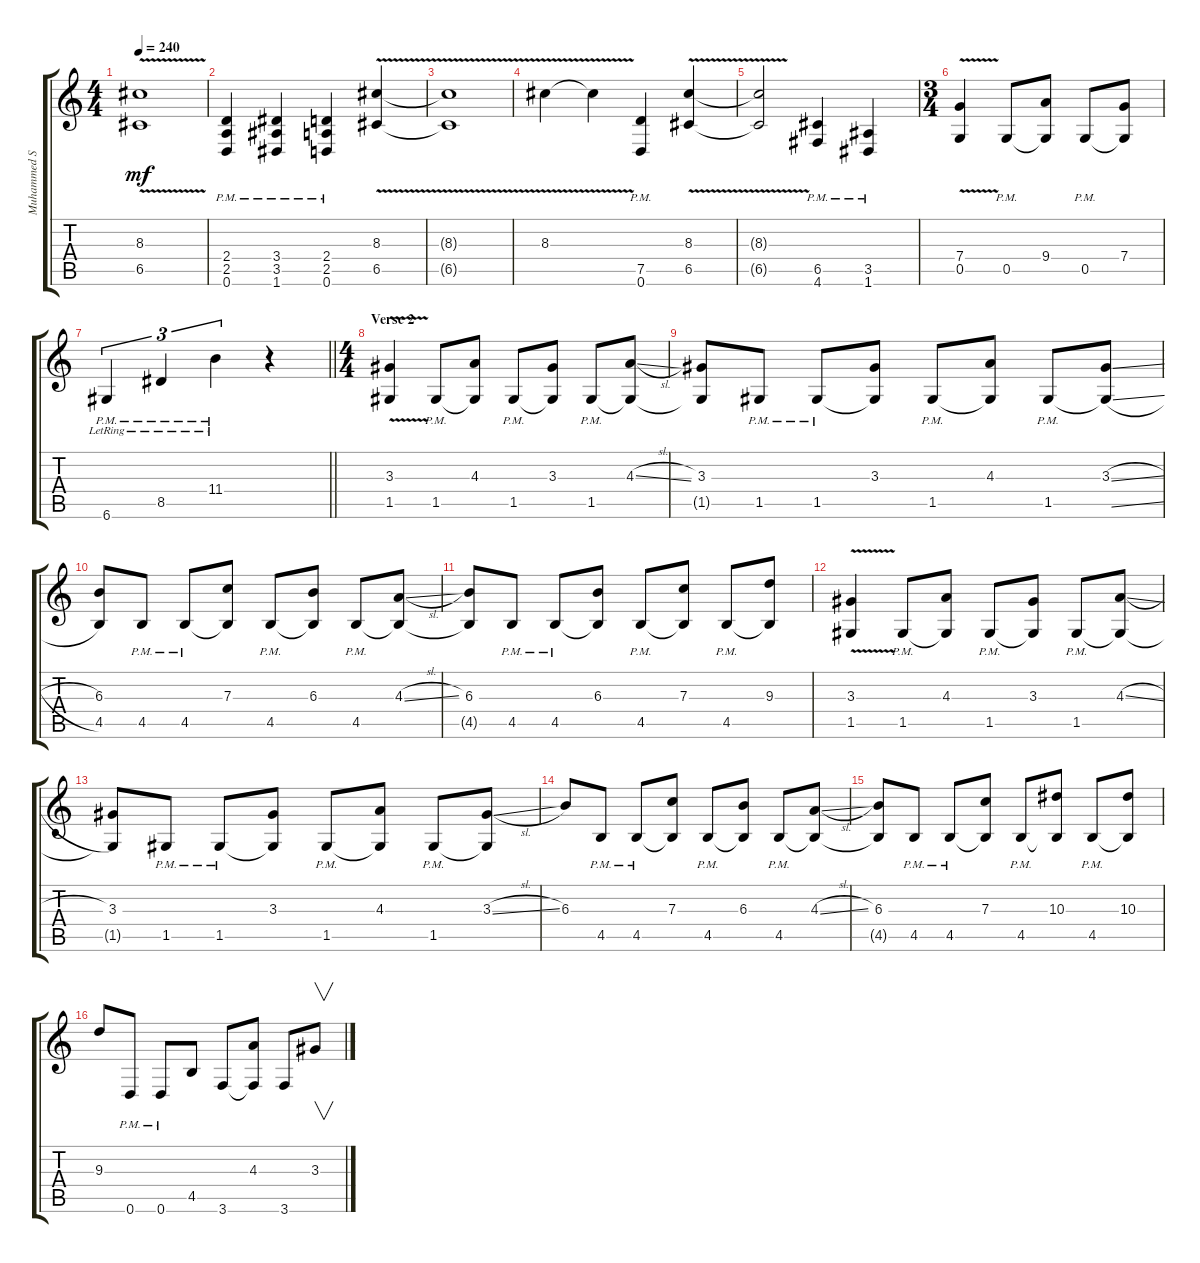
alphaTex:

\track ("Muhammed Suicmez" "Muhammed S") {instrument distortionguitar}
\staff {score tabs}
\tuning (D4 A3 F3 C3 G2 D2) {hide}
\ts (4 4)
\tempo 240
\clef g2
\ks c
(8.3{v t} 6.5{v t}).1{dy mf} |
(2.4{pm} 2.5{pm} 0.6{pm}).4 (3.4{pm} 3.5{pm} 1.6{pm}).4 (2.4{pm} 2.5{pm} 0.6{pm}).4 (8.3{v} 6.5{v}).4 |
(8.3{v t} 6.5{v t}).1 |
8.3{v}.4 8.3{v t}.4 (7.5{pm} 0.6{pm}).4 (8.3{v} 6.5{v}).4 |
(8.3{v t} 6.5{v t}).2 (6.5{pm} 4.6{pm}).4 (3.5{pm} 1.6{pm}).4 |
\ts (3 4)
(7.4{v} 0.5{v}).4 0.5{pm}.8 (9.4 0.5{t}).8 0.5{pm}.8 (7.4 0.5{t}).8 |
\barLineRight lightlight
6.6{pm lr}.4{tu (3 2)} 8.5{pm lr}.4{tu (3 2)} 11.4{pm lr}.4{tu (3 2)} r.4 |
\ts (4 4)
\section ("" "Verse 2")
(3.3{v} 1.5{v}).4 1.5{pm}.8 (4.3 1.5{t}).8 1.5{pm}.8 (3.3 1.5{t}).8 1.5{pm}.8 (4.3{sl} 1.5{t}).8 |
(3.3 1.5{t}).8 1.5{pm}.8 1.5{pm}.8 (3.3 1.5{t}).8 1.5{pm}.8 (4.3 1.5{t}).8 1.5{pm}.8 (3.3{sl} 1.5{sl t}).8 |
(6.3 4.5).8 4.5{pm}.8 4.5{pm}.8 (7.3 4.5{t}).8 4.5{pm}.8 (6.3 4.5{t}).8 4.5{pm}.8 (4.3{sl} 4.5{t}).8 |
(6.3 4.5{t}).8 4.5{pm}.8 4.5{pm}.8 (6.3 4.5{t}).8 4.5{pm}.8 (7.3 4.5{t}).8 4.5{pm}.8 (9.3 4.5{t}).8 |
(3.3{v} 1.5{v}).4 1.5{pm}.8 (4.3 1.5{t}).8 1.5{pm}.8 (3.3 1.5{t}).8 1.5{pm}.8 (4.3{sl} 1.5{t}).8 |
(3.3 1.5{t}).8 1.5{pm}.8 1.5{pm}.8 (3.3 1.5{t}).8 1.5{pm}.8 (4.3 1.5{t}).8 1.5{pm}.8 (3.3{sl} 1.5{t}).8 |
6.3.8 4.5{pm}.8 4.5{pm}.8 (7.3 4.5{t}).8 4.5{pm}.8 (6.3 4.5{t}).8 4.5{pm}.8 (4.3{sl} 4.5{t}).8 |
(6.3 4.5{t}).8 4.5{pm}.8 4.5{pm}.8 (7.3 4.5{t}).8 4.5{pm}.8 (10.3 4.5{t}).8 4.5{pm}.8 (10.3 4.5{t}).8 |
9.3.8 0.6{pm}.8 0.6{pm}.8 4.5.8 3.6.8 (4.3 3.6{t}).8 3.6.8 3.3.8{v}
